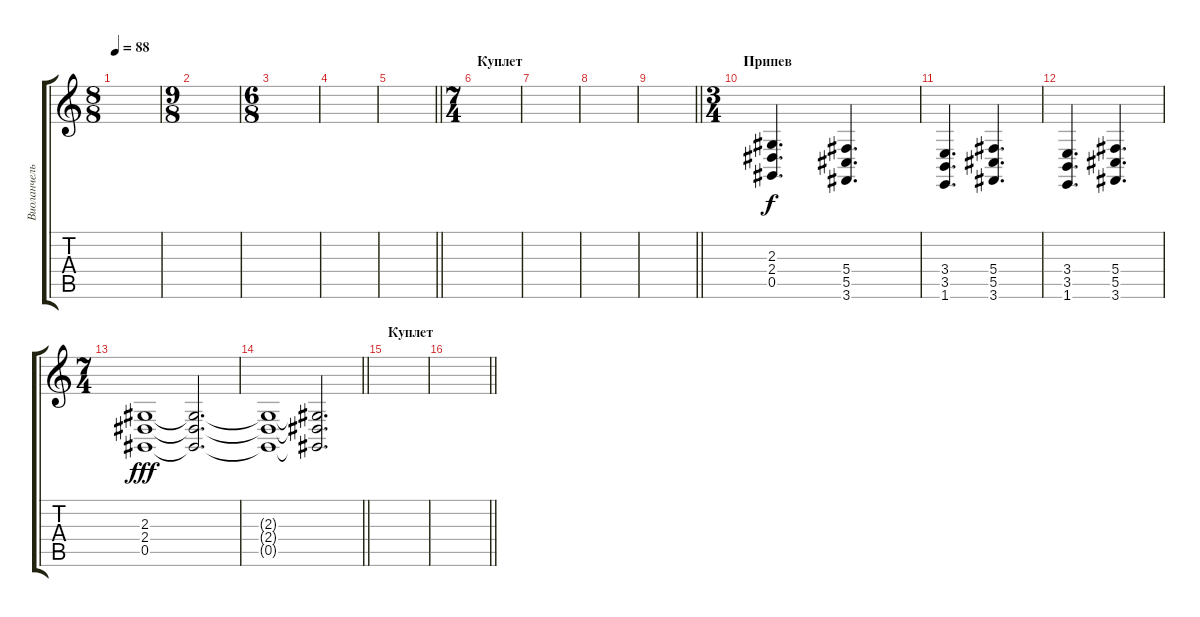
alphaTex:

\track ("Виоланчель" "Виоланчель") {instrument viola}
\staff {score tabs}
\tuning (Eb4 Bb3 Gb3 Db3 Ab2 Eb2) {hide}
\ts (8 8)
\tempo 88
\clef g2
\ks c
|
\ts (9 8)
|
\ts (6 8)
|
|
\barLineRight lightlight
|
\ts (7 4)
\section ("" "Куплет")
|
|
|
\barLineRight lightlight
|
\ts (3 4)
\section ("" "Припев")
(2.3 2.4 0.5).4{d volume 10} (5.4 5.5 3.6).4{d} |
(3.4 3.5 1.6).4{d} (5.4 5.5 3.6).4{d} |
(3.4 3.5 1.6).4{d} (5.4 5.5 3.6).4{d} |
\ts (7 4)
(2.3 2.4 0.5).1{dy fff volume 6} (2.3{t} 2.4{t} 0.5{t}).2{d} |
\barLineRight lightlight
(2.3{t} 2.4{t} 0.5{t}).1 (2.3{t} 2.4{t} 0.5{t}).2{d} |
\section ("" "Куплет")
|
\barLineRight lightlight
